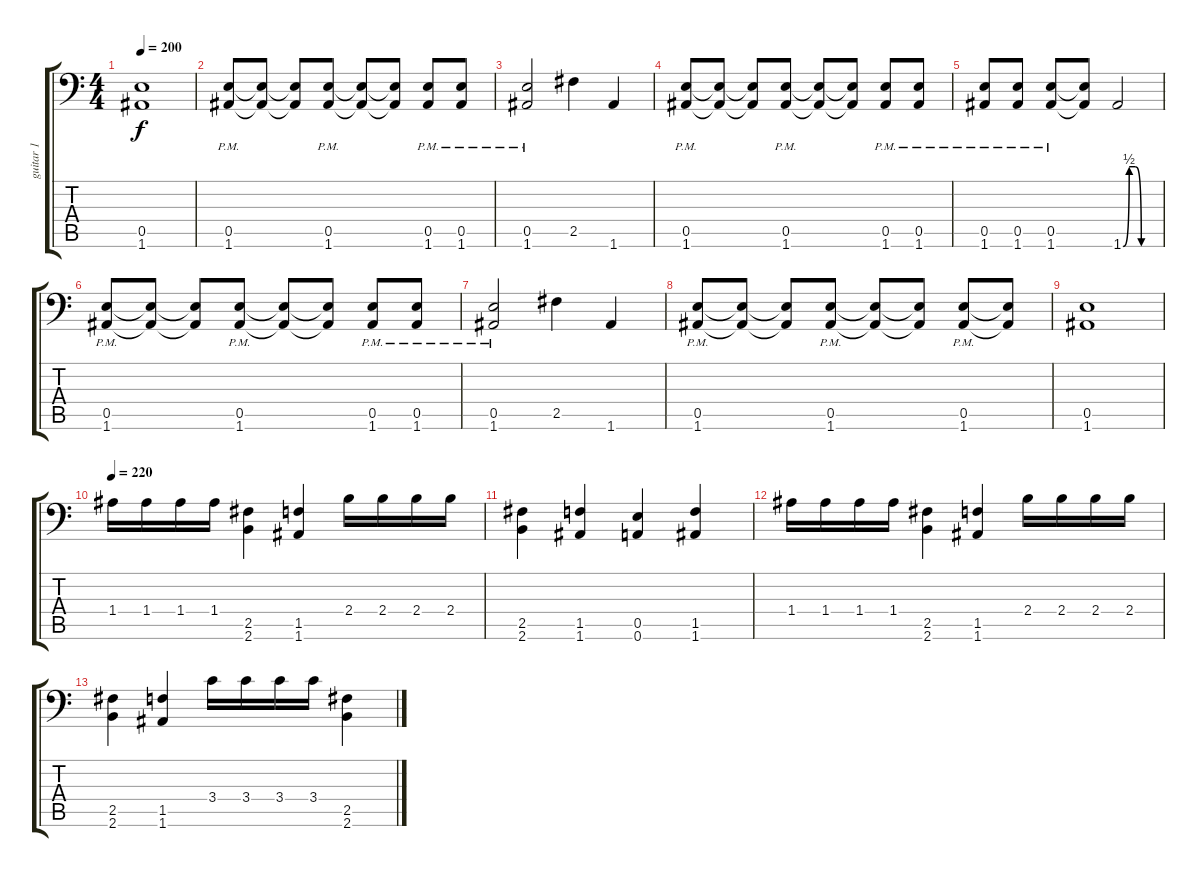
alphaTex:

\track ("guitar 1" "guitar 1") {instrument overdrivenguitar}
\staff {score tabs}
\tuning (B3 Gb3 D3 A2 E2 A1) {hide}
\ts (4 4)
\tempo 200
\clef f4
\ks c
(0.5 1.6).1{dy f} |
(0.5{pm} 1.6{pm}).8 (0.5{t} 1.6{t}).8 (0.5{t} 1.6{t}).8 (0.5{pm} 1.6{pm}).8 (0.5{t} 1.6{t}).8 (0.5{t} 1.6{t}).8 (0.5{pm} 1.6{pm}).8 (0.5{pm} 1.6{pm}).8 |
(0.5{pm} 1.6{pm}).2 2.5.4 1.6.4 |
(0.5{pm} 1.6{pm}).8 (0.5{t} 1.6{t}).8 (0.5{t} 1.6{t}).8 (0.5{pm} 1.6{pm}).8 (0.5{t} 1.6{t}).8 (0.5{t} 1.6{t}).8 (0.5{pm} 1.6{pm}).8 (0.5{pm} 1.6{pm}).8 |
(0.5{pm} 1.6{pm}).8 (0.5{pm} 1.6{pm}).8 (0.5{pm} 1.6{pm}).8 (0.5{t} 1.6{t}).8 1.6{be (custom 0 0 10 2 20 2 30 0 60 0)}.2 |
(0.5{pm} 1.6{pm}).8 (0.5{t} 1.6{t}).8 (0.5{t} 1.6{t}).8 (0.5{pm} 1.6{pm}).8 (0.5{t} 1.6{t}).8 (0.5{t} 1.6{t}).8 (0.5{pm} 1.6{pm}).8 (0.5{pm} 1.6{pm}).8 |
(0.5{pm} 1.6{pm}).2 2.5.4 1.6.4 |
(0.5{pm} 1.6{pm}).8 (0.5{t} 1.6{t}).8 (0.5{t} 1.6{t}).8 (0.5{pm} 1.6{pm}).8 (0.5{t} 1.6{t}).8 (0.5{t} 1.6{t}).8 (0.5{pm} 1.6{pm}).8 (0.5{t} 1.6{t}).8 |
(0.5 1.6).1 |
\tempo 220
1.4.16 1.4.16 1.4.16 1.4.16 (2.5 2.6).4 (1.5 1.6).4 2.4.16 2.4.16 2.4.16 2.4.16 |
(2.5 2.6).4 (1.5 1.6).4 (0.5 0.6).4 (1.5 1.6).4 |
1.4.16 1.4.16 1.4.16 1.4.16 (2.5 2.6).4 (1.5 1.6).4 2.4.16 2.4.16 2.4.16 2.4.16 |
(2.5 2.6).4 (1.5 1.6).4 3.4.16 3.4.16 3.4.16 3.4.16 (2.5 2.6).4
